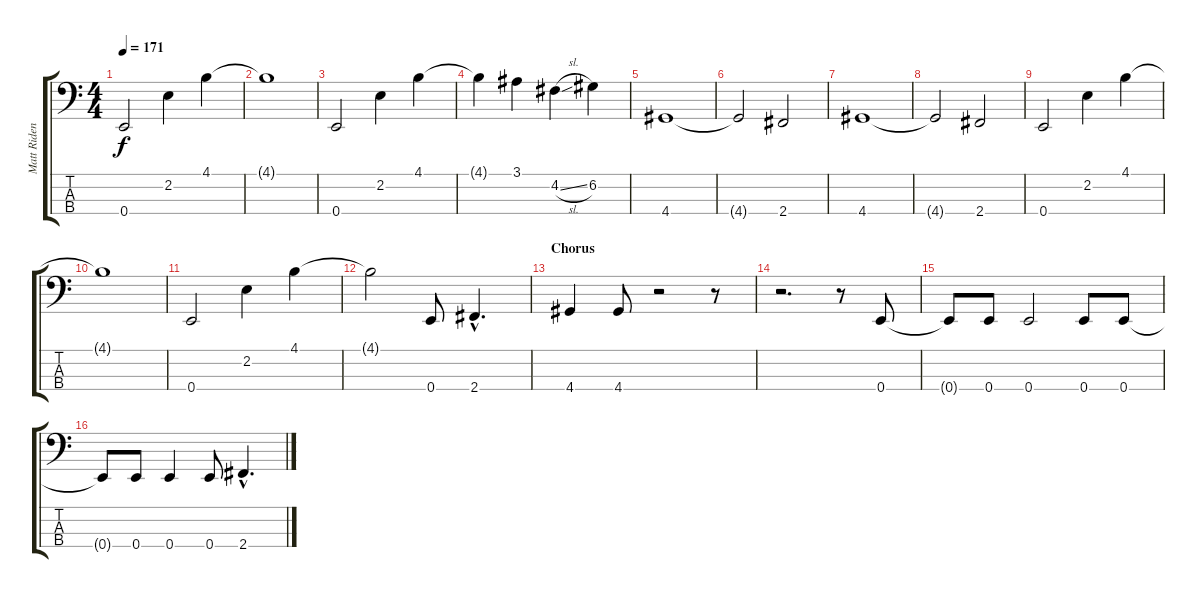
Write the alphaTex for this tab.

\track ("Matt Ridenour (Bass)" "Matt Riden") {instrument electricbasspick}
\staff {score tabs}
\tuning (G2 D2 A1 E1) {hide}
\ts (4 4)
\tempo 171
\clef f4
\ks c
0.4.2{dy f} 2.2.4 4.1.4 |
4.1{t}.1 |
0.4.2 2.2.4 4.1.4 |
4.1{t}.4 3.1.4 4.2{sl}.4 6.2.4 |
4.4.1 |
4.4{t}.2 2.4.2 |
4.4.1 |
4.4{t}.2 2.4.2 |
0.4.2 2.2.4 4.1.4 |
4.1{t}.1 |
0.4.2 2.2.4 4.1.4 |
4.1{t}.2 0.4.8 2.4{hac}.4{d} |
\section ("" "Chorus")
4.4.4 4.4.8 r.2 r.8 |
r.2{d} r.8 0.4.8 |
0.4{t}.8 0.4.8 0.4.2 0.4.8 0.4.8 |
0.4{t}.8 0.4.8 0.4.4 0.4.8 2.4{hac}.4{d}
